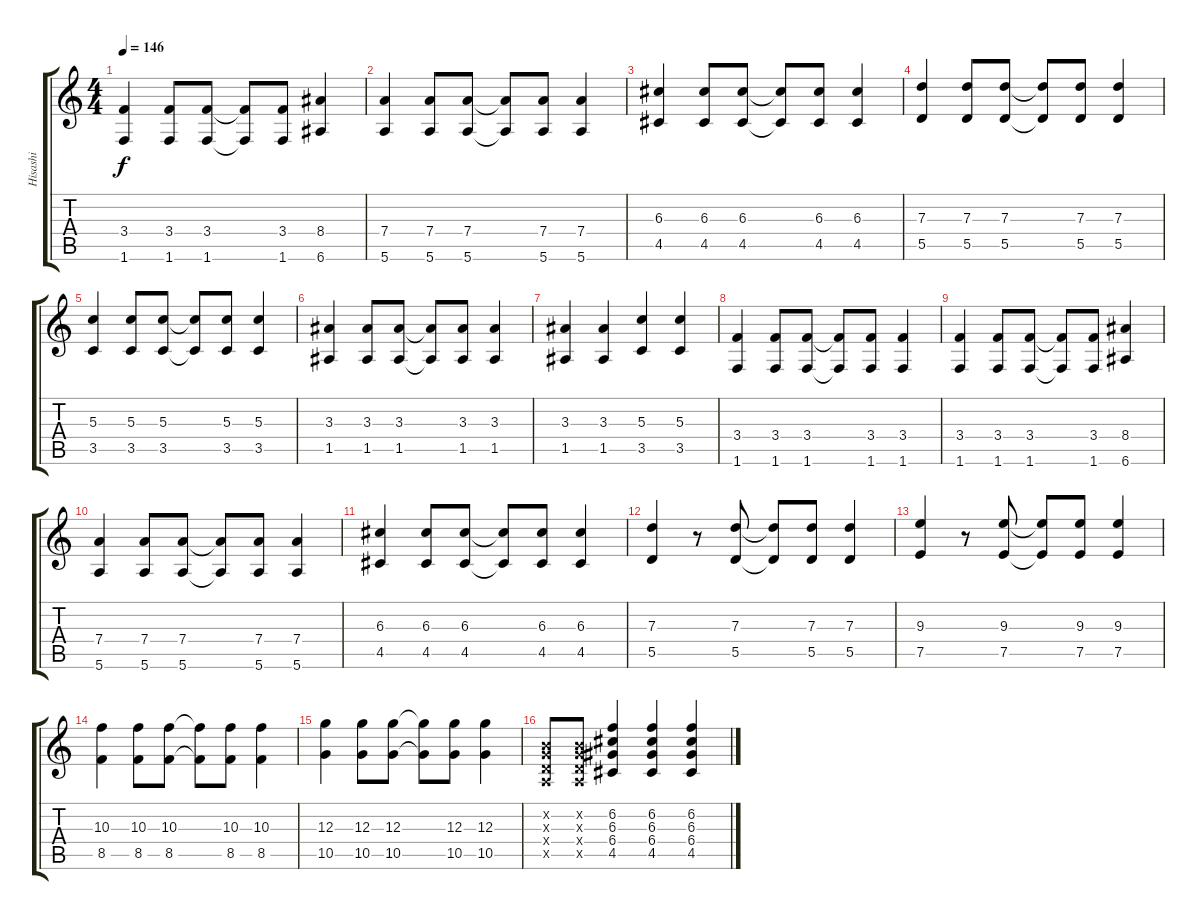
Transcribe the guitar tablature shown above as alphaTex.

\track ("Hisashi" "Hisashi") {instrument distortionguitar}
\staff {score tabs}
\tuning (E4 B3 G3 D3 A2 E2) {hide}
\ts (4 4)
\tempo 146
\clef g2
\ks c
(3.4 1.6).4{dy f} (3.4 1.6).8 (3.4 1.6).8 (3.4{t} 1.6{t}).8 (3.4 1.6).8 (8.4 6.6).4 |
(7.4 5.6).4 (7.4 5.6).8 (7.4 5.6).8 (7.4{t} 5.6{t}).8 (7.4 5.6).8 (7.4 5.6).4 |
(6.3 4.5).4 (6.3 4.5).8 (6.3 4.5).8 (6.3{t} 4.5{t}).8 (6.3 4.5).8 (6.3 4.5).4 |
(7.3 5.5).4 (7.3 5.5).8 (7.3 5.5).8 (7.3{t} 5.5{t}).8 (7.3 5.5).8 (7.3 5.5).4 |
(5.3 3.5).4 (5.3 3.5).8 (5.3 3.5).8 (5.3{t} 3.5{t}).8 (5.3 3.5).8 (5.3 3.5).4 |
(3.3 1.5).4 (3.3 1.5).8 (3.3 1.5).8 (3.3{t} 1.5{t}).8 (3.3 1.5).8 (3.3 1.5).4 |
(3.3 1.5).4 (3.3 1.5).4 (5.3 3.5).4 (5.3 3.5).4 |
(3.4 1.6).4 (3.4 1.6).8 (3.4 1.6).8 (3.4{t} 1.6{t}).8 (3.4 1.6).8 (3.4 1.6).4 |
(3.4 1.6).4 (3.4 1.6).8 (3.4 1.6).8 (3.4{t} 1.6{t}).8 (3.4 1.6).8 (8.4 6.6).4 |
(7.4 5.6).4 (7.4 5.6).8 (7.4 5.6).8 (7.4{t} 5.6{t}).8 (7.4 5.6).8 (7.4 5.6).4 |
(6.3 4.5).4 (6.3 4.5).8 (6.3 4.5).8 (6.3{t} 4.5{t}).8 (6.3 4.5).8 (6.3 4.5).4 |
(7.3 5.5).4 r.8 (7.3 5.5).8 (7.3{t} 5.5{t}).8 (7.3 5.5).8 (7.3 5.5).4 |
(9.3 7.5).4 r.8 (9.3 7.5).8 (9.3{t} 7.5{t}).8 (9.3 7.5).8 (9.3 7.5).4 |
(10.3 8.5).4 (10.3 8.5).8 (10.3 8.5).8 (10.3{t} 8.5{t}).8 (10.3 8.5).8 (10.3 8.5).4 |
(12.3 10.5).4 (12.3 10.5).8 (12.3 10.5).8 (12.3{t} 10.5{t}).8 (12.3 10.5).8 (12.3 10.5).4 |
(0.2{x} 0.3{x} 0.4{x} 0.5{x}).8 (0.2{x} 0.3{x} 0.4{x} 0.5{x}).8 (6.2 6.3 6.4 4.5).4 (6.2 6.3 6.4 4.5).4 (6.2 6.3 6.4 4.5).4
